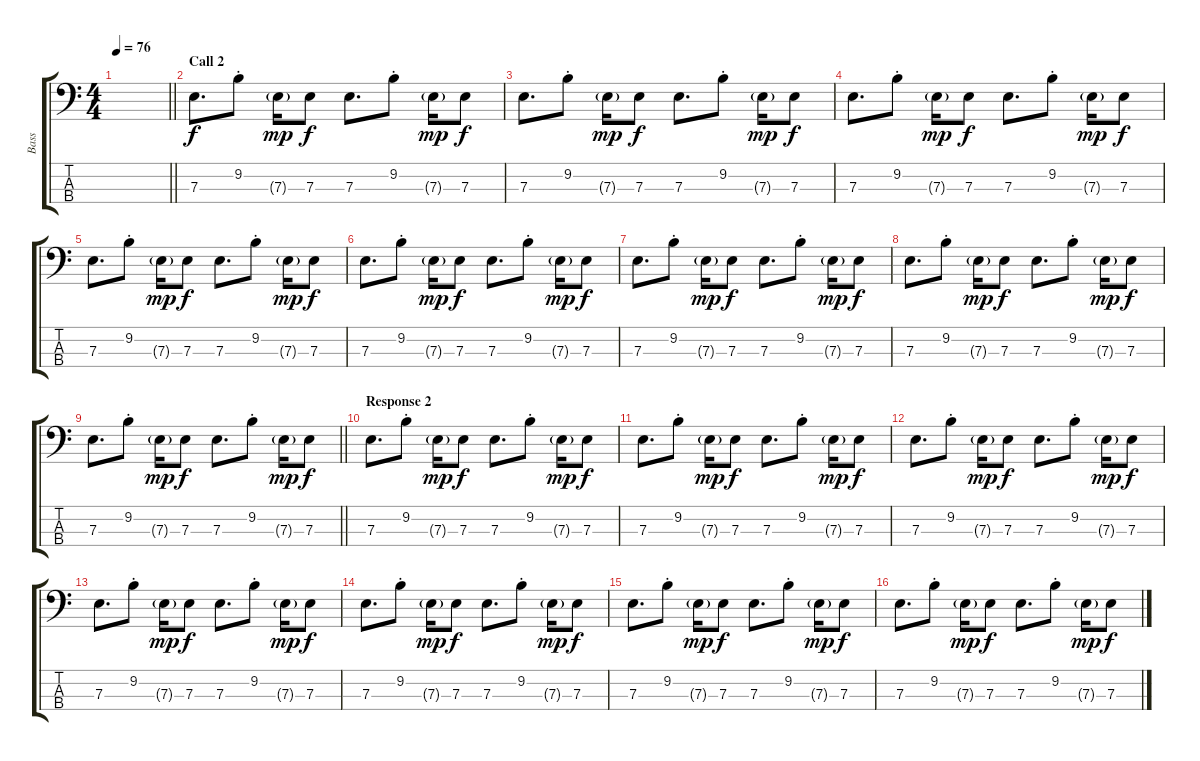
\track ("Bass" "Bass") {instrument electricbassfinger}
\staff {score tabs}
\tuning (G2 D2 A1 E1) {hide}
\ts (4 4)
\tempo 76
\clef f4
\barLineRight lightlight
\ks c
|
\section ("" "Call 2")
7.3.8{d} 9.2{st}.8 7.3{g}.16{dy mp} 7.3.8{dy f} 7.3.8{d} 9.2{st}.8 7.3{g}.16{dy mp} 7.3.8{dy f} |
7.3.8{d} 9.2{st}.8 7.3{g}.16{dy mp} 7.3.8{dy f} 7.3.8{d} 9.2{st}.8 7.3{g}.16{dy mp} 7.3.8{dy f} |
7.3.8{d} 9.2{st}.8 7.3{g}.16{dy mp} 7.3.8{dy f} 7.3.8{d} 9.2{st}.8 7.3{g}.16{dy mp} 7.3.8{dy f} |
7.3.8{d} 9.2{st}.8 7.3{g}.16{dy mp} 7.3.8{dy f} 7.3.8{d} 9.2{st}.8 7.3{g}.16{dy mp} 7.3.8{dy f} |
7.3.8{d} 9.2{st}.8 7.3{g}.16{dy mp} 7.3.8{dy f} 7.3.8{d} 9.2{st}.8 7.3{g}.16{dy mp} 7.3.8{dy f} |
7.3.8{d} 9.2{st}.8 7.3{g}.16{dy mp} 7.3.8{dy f} 7.3.8{d} 9.2{st}.8 7.3{g}.16{dy mp} 7.3.8{dy f} |
7.3.8{d} 9.2{st}.8 7.3{g}.16{dy mp} 7.3.8{dy f} 7.3.8{d} 9.2{st}.8 7.3{g}.16{dy mp} 7.3.8{dy f} |
\barLineRight lightlight
7.3.8{d} 9.2{st}.8 7.3{g}.16{dy mp} 7.3.8{dy f} 7.3.8{d} 9.2{st}.8 7.3{g}.16{dy mp} 7.3.8{dy f} |
\section ("" "Response 2")
7.3.8{d} 9.2{st}.8 7.3{g}.16{dy mp} 7.3.8{dy f} 7.3.8{d} 9.2{st}.8 7.3{g}.16{dy mp} 7.3.8{dy f} |
7.3.8{d} 9.2{st}.8 7.3{g}.16{dy mp} 7.3.8{dy f} 7.3.8{d} 9.2{st}.8 7.3{g}.16{dy mp} 7.3.8{dy f} |
7.3.8{d} 9.2{st}.8 7.3{g}.16{dy mp} 7.3.8{dy f} 7.3.8{d} 9.2{st}.8 7.3{g}.16{dy mp} 7.3.8{dy f} |
7.3.8{d} 9.2{st}.8 7.3{g}.16{dy mp} 7.3.8{dy f} 7.3.8{d} 9.2{st}.8 7.3{g}.16{dy mp} 7.3.8{dy f} |
7.3.8{d} 9.2{st}.8 7.3{g}.16{dy mp} 7.3.8{dy f} 7.3.8{d} 9.2{st}.8 7.3{g}.16{dy mp} 7.3.8{dy f} |
7.3.8{d} 9.2{st}.8 7.3{g}.16{dy mp} 7.3.8{dy f} 7.3.8{d} 9.2{st}.8 7.3{g}.16{dy mp} 7.3.8{dy f} |
7.3.8{d} 9.2{st}.8 7.3{g}.16{dy mp} 7.3.8{dy f} 7.3.8{d} 9.2{st}.8 7.3{g}.16{dy mp} 7.3.8{dy f}
